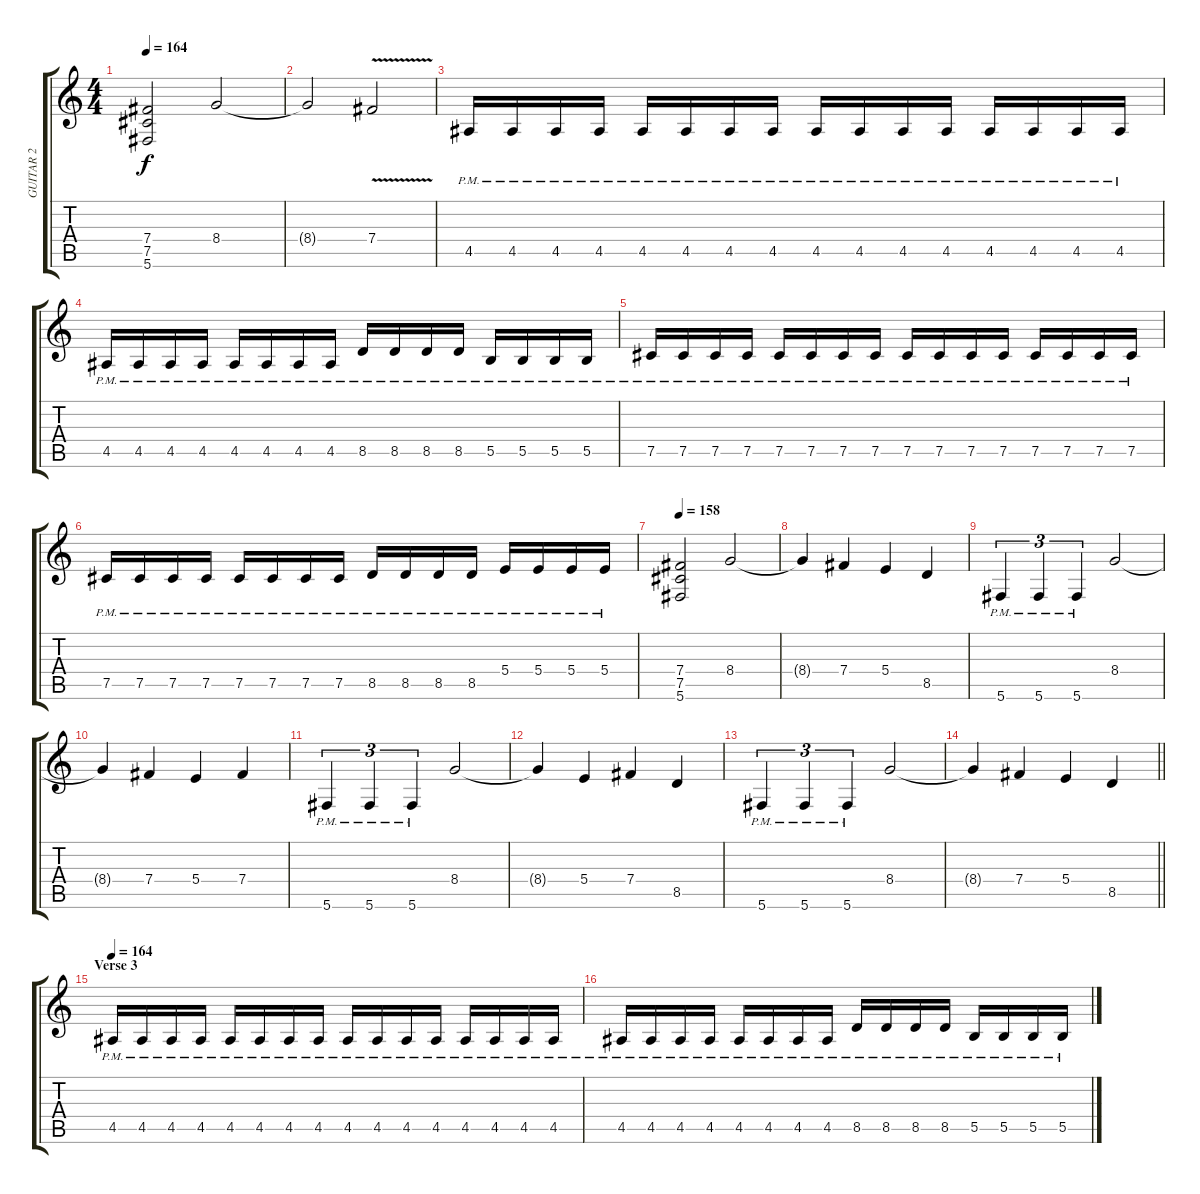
\track ("GUITAR 2" "GUITAR 2") {instrument overdrivenguitar}
\staff {score tabs}
\tuning (Db4 Ab3 E3 B2 Gb2 Db2) {hide}
\ts (4 4)
\tempo 164
\clef g2
\ks c
(7.4 7.5 5.6).2{dy f} 8.4.2 |
8.4{t}.2 7.4{v}.2 |
4.5{pm}.16 4.5{pm}.16 4.5{pm}.16 4.5{pm}.16 4.5{pm}.16 4.5{pm}.16 4.5{pm}.16 4.5{pm}.16 4.5{pm}.16 4.5{pm}.16 4.5{pm}.16 4.5{pm}.16 4.5{pm}.16 4.5{pm}.16 4.5{pm}.16 4.5{pm}.16 |
4.5{pm}.16 4.5{pm}.16 4.5{pm}.16 4.5{pm}.16 4.5{pm}.16 4.5{pm}.16 4.5{pm}.16 4.5{pm}.16 8.5{pm}.16 8.5{pm}.16 8.5{pm}.16 8.5{pm}.16 5.5{pm}.16 5.5{pm}.16 5.5{pm}.16 5.5{pm}.16 |
7.5{pm}.16 7.5{pm}.16 7.5{pm}.16 7.5{pm}.16 7.5{pm}.16 7.5{pm}.16 7.5{pm}.16 7.5{pm}.16 7.5{pm}.16 7.5{pm}.16 7.5{pm}.16 7.5{pm}.16 7.5{pm}.16 7.5{pm}.16 7.5{pm}.16 7.5{pm}.16 |
7.5{pm}.16 7.5{pm}.16 7.5{pm}.16 7.5{pm}.16 7.5{pm}.16 7.5{pm}.16 7.5{pm}.16 7.5{pm}.16 8.5{pm}.16 8.5{pm}.16 8.5{pm}.16 8.5{pm}.16 5.4{pm}.16 5.4{pm}.16 5.4{pm}.16 5.4{pm}.16 |
\tempo 158
(7.4 7.5 5.6).2 8.4.2 |
8.4{t}.4 7.4.4 5.4.4 8.5.4 |
5.6{pm}.4{tu (3 2)} 5.6{pm}.4{tu (3 2)} 5.6{pm}.4{tu (3 2)} 8.4.2 |
8.4{t}.4 7.4.4 5.4.4 7.4.4 |
5.6{pm}.4{tu (3 2)} 5.6{pm}.4{tu (3 2)} 5.6{pm}.4{tu (3 2)} 8.4.2 |
8.4{t}.4 5.4.4 7.4.4 8.5.4 |
5.6{pm}.4{tu (3 2)} 5.6{pm}.4{tu (3 2)} 5.6{pm}.4{tu (3 2)} 8.4.2 |
\barLineRight lightlight
8.4{t}.4 7.4.4 5.4.4 8.5.4 |
\section ("" "Verse 3")
\tempo 164
4.5{pm}.16 4.5{pm}.16 4.5{pm}.16 4.5{pm}.16 4.5{pm}.16 4.5{pm}.16 4.5{pm}.16 4.5{pm}.16 4.5{pm}.16 4.5{pm}.16 4.5{pm}.16 4.5{pm}.16 4.5{pm}.16 4.5{pm}.16 4.5{pm}.16 4.5{pm}.16 |
4.5{pm}.16 4.5{pm}.16 4.5{pm}.16 4.5{pm}.16 4.5{pm}.16 4.5{pm}.16 4.5{pm}.16 4.5{pm}.16 8.5{pm}.16 8.5{pm}.16 8.5{pm}.16 8.5{pm}.16 5.5{pm}.16 5.5{pm}.16 5.5{pm}.16 5.5{pm}.16
